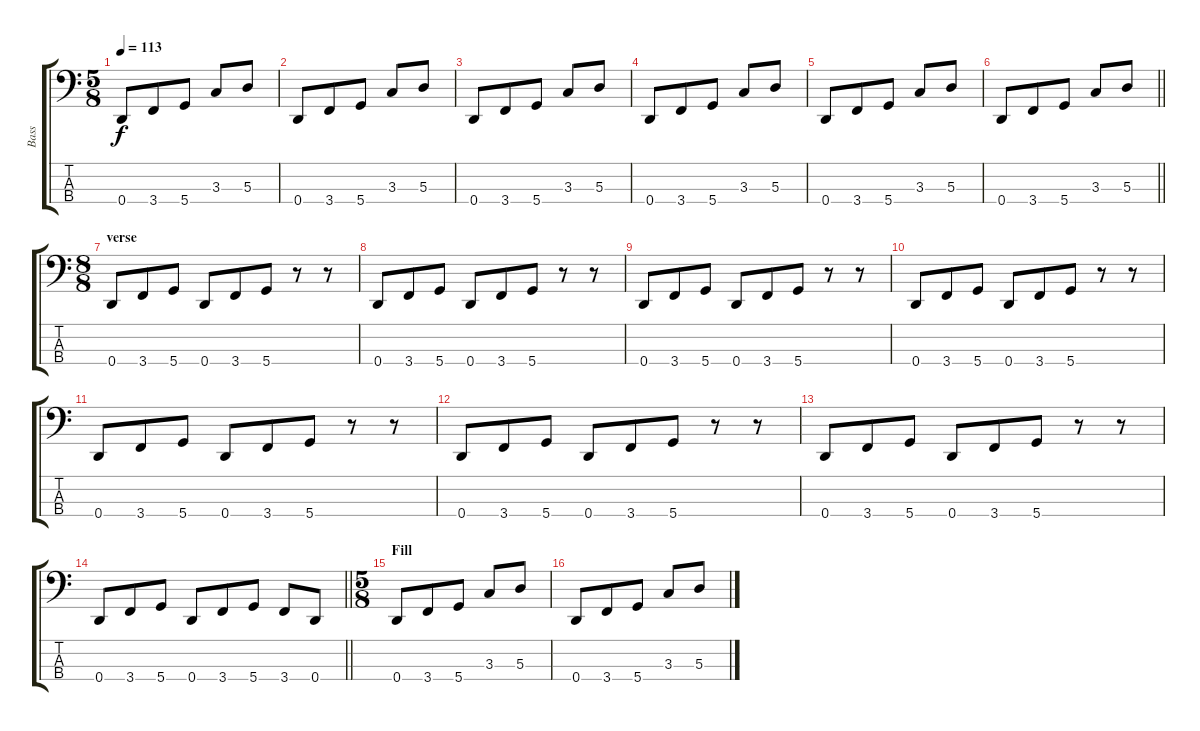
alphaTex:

\track ("Bass" "Bass") {instrument electricbasspick}
\staff {score tabs}
\tuning (G2 D2 A1 D1) {hide}
\ts (5 8)
\tempo 113
\clef f4
\ks c
0.4.8{dy f} 3.4.8 5.4.8 3.3.8 5.3.8 |
0.4.8 3.4.8 5.4.8 3.3.8 5.3.8 |
0.4.8 3.4.8 5.4.8 3.3.8 5.3.8 |
0.4.8 3.4.8 5.4.8 3.3.8 5.3.8 |
0.4.8 3.4.8 5.4.8 3.3.8 5.3.8 |
\barLineRight lightlight
0.4.8 3.4.8 5.4.8 3.3.8 5.3.8 |
\ts (8 8)
\section ("" "verse")
0.4.8 3.4.8 5.4.8 0.4.8 3.4.8 5.4.8 r.8 r.8 |
0.4.8 3.4.8 5.4.8 0.4.8 3.4.8 5.4.8 r.8 r.8 |
0.4.8 3.4.8 5.4.8 0.4.8 3.4.8 5.4.8 r.8 r.8 |
0.4.8 3.4.8 5.4.8 0.4.8 3.4.8 5.4.8 r.8 r.8 |
0.4.8 3.4.8 5.4.8 0.4.8 3.4.8 5.4.8 r.8 r.8 |
0.4.8 3.4.8 5.4.8 0.4.8 3.4.8 5.4.8 r.8 r.8 |
0.4.8 3.4.8 5.4.8 0.4.8 3.4.8 5.4.8 r.8 r.8 |
\barLineRight lightlight
0.4.8 3.4.8 5.4.8 0.4.8 3.4.8 5.4.8 3.4.8 0.4.8 |
\ts (5 8)
\section ("" "Fill")
0.4.8 3.4.8 5.4.8 3.3.8 5.3.8 |
0.4.8 3.4.8 5.4.8 3.3.8 5.3.8
